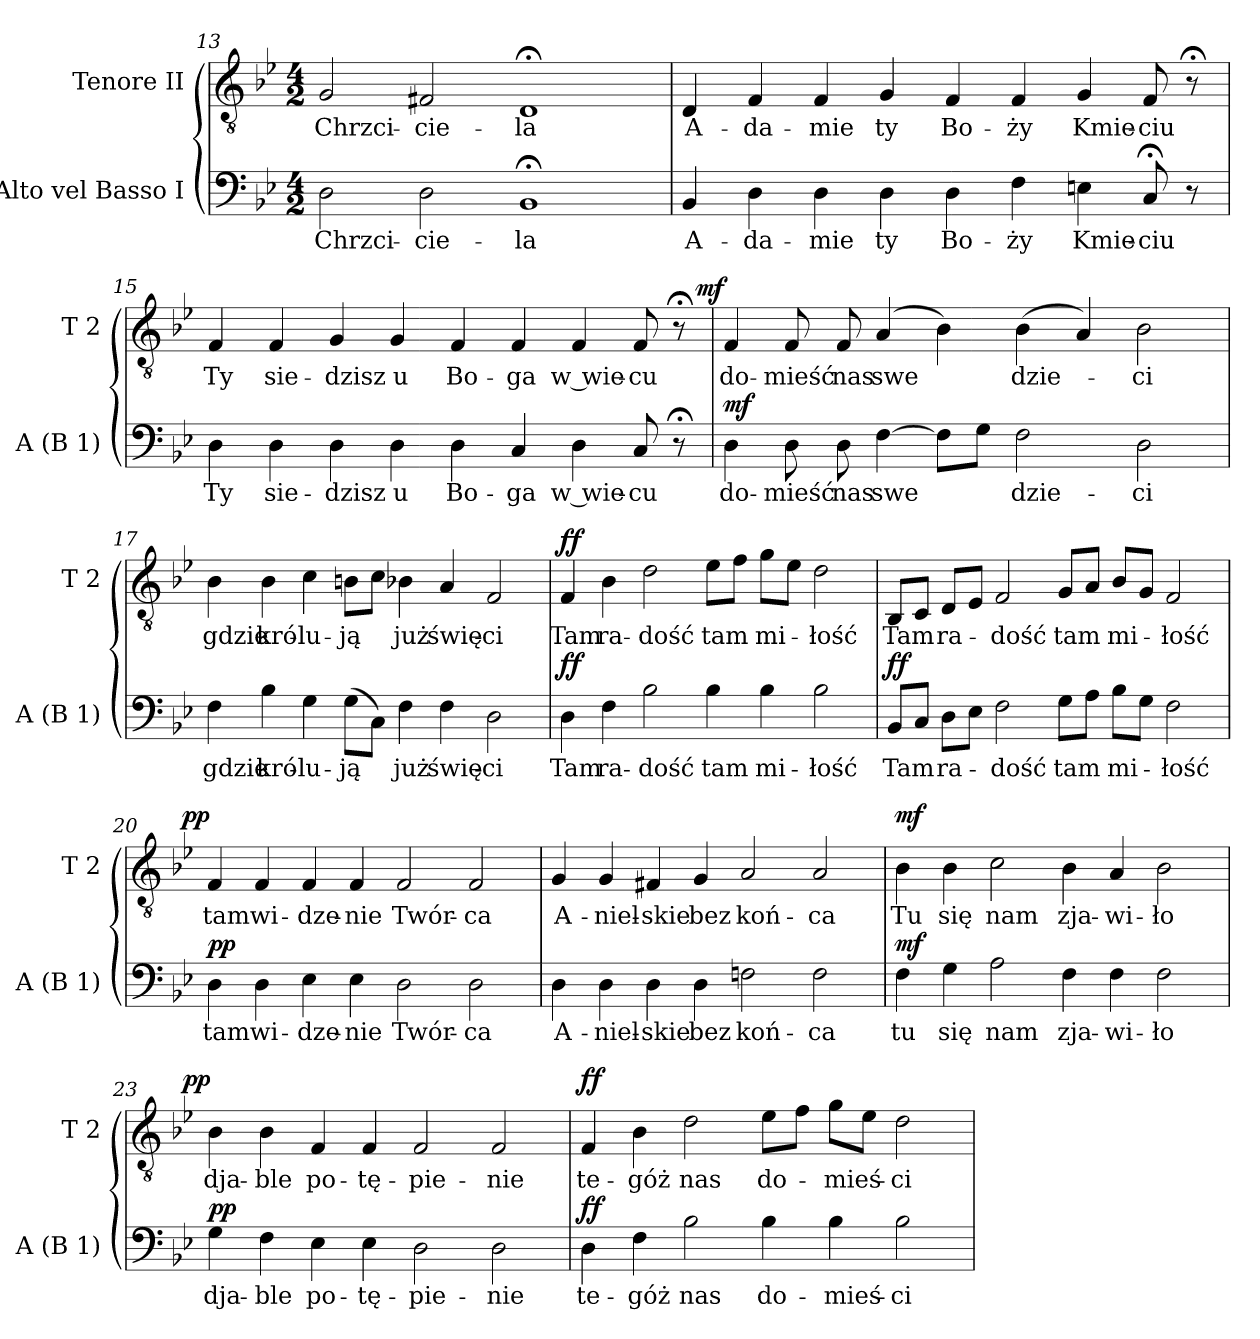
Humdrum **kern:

**kern	**text	**dynam	**kern	**text	**dynam
*part2	*part2	*part2	*part1	*part1	*part1
*staff2	*staff2	*staff2	*staff1	*staff1	*staff1
*I"Alto vel Basso I	*	*	*I"Tenore II	*	*
*I'A (B 1)	*	*	*I'T 2	*	*
*clefF4	*	*	*clefGv2	*	*
*k[b-e-]	*	*	*k[b-e-]	*	*
*M4/2	*	*	*M4/2	*	*
=13	=13	=13	=13	=13	=13
2D\	Chrzci-	.	2G/	Chrzci-	.
2D\	-cie-	.	2F#X/	-cie-	.
1BB-;<	-la	.	1D;<	-la	.
=14	=14	=14	=14	=14	=14
4BB-/	A-	.	4D/	A-	.
4D\	-da-	.	4F/	-da-	.
4D\	-mie	.	4F/	-mie	.
4D\	ty	.	4G/	ty	.
4D\	Bo-	.	4F/	Bo-	.
4F\	-ży	.	4F/	-ży	.
4En\	Kmie-	.	4G/	Kmie-	.
8C;</	-ciu	.	8F/	-ciu	.
8r	.	.	8r;<	.	.
=15	=15	=15	=15	=15	=15
4D\	Ty	.	4F/	Ty	.
4D\	sie-	.	4F/	sie-	.
4D\	-dzisz	.	4G/	-dzisz	.
4D\	u	.	4G/	u	.
4D\	Bo-	.	4F/	Bo-	.
4C/	-ga	.	4F/	-ga	.
4D\	w wie-	.	4F/	w wie-	.
8C/	-cu	.	8F/	-cu	.
8r;<	.	.	8r;<	.	.
=16	=16	=16	=16	=16	=16
!	!	!LO:DY:a	!	!	!LO:DY:a:rj
4D\	do-	mf	4F/	do-	mf
8D\	-mieść	.	8F/	-mieść	.
8D\	nas	.	8F/	nas	.
[4F\	swe	.	(>4A/	swe	.
8F\L]	.	.	4B-\)	.	.
8G\J	.	.	.	.	.
2F\	dzie-	.	(>4B-\	dzie-	.
.	.	.	4A/)	.	.
2D\	-ci	.	2B-\	-ci	.
=17	=17	=17	=17	=17	=17
4F\	gdzie	.	4B-\	gdzie	.
4B-\	kró-	.	4B-\	kró-	.
4G\	-lu-	.	4c\	-lu-	.
(>8G\L	-ją	.	8Bn\L	-ją	.
8C\J)	.	.	8c\J	.	.
4F\	już	.	4B-X\	już	.
4F\	świę-	.	4A/	świę-	.
2D\	-ci	.	2F/	-ci	.
=18	=18	=18	=18	=18	=18
!	!	!LO:DY:a	!	!	!LO:DY:a
4D\	Tam	ff	4F/	Tam	ff
4F\	ra-	.	4B-\	ra-	.
2B-\	-dość	.	2d\	-dość	.
4B-\	tam	.	8e-\L	tam	.
.	.	.	8f\J	.	.
4B-\	mi-	.	8g\L	mi-	.
.	.	.	8e-\J	.	.
2B-\	-łość	.	2d\	-łość	.
=19	=19	=19	=19	=19	=19
!	!	!LO:DY:a	!	!	!
8BB-/L	Tam	ff	8BB-/L	Tam	.
8C/J	.	.	8C/J	.	.
8D\L	ra-	.	8D/L	ra-	.
8E-\J	.	.	8E-/J	.	.
2F\	-dość	.	2F/	-dość	.
8G\L	tam	.	8G/L	tam	.
8A\J	.	.	8A/J	.	.
8B-\L	mi-	.	8B-/L	mi-	.
8G\J	.	.	8G/J	.	.
2F\	-łość	.	2F/	-łość	.
=20	=20	=20	=20	=20	=20
!	!	!LO:DY:a	!	!	!LO:DY:a:rj
4D\	tam	pp	4F/	tam	pp
4D\	wi-	.	4F/	wi-	.
4E-\	-dze-	.	4F/	-dze-	.
4E-\	-nie	.	4F/	-nie	.
2D\	Twór-	.	2F/	Twór-	.
2D\	-ca	.	2F/	-ca	.
=21	=21	=21	=21	=21	=21
4D\	A-	.	4G/	A-	.
4D\	-niel-	.	4G/	-niel-	.
4D\	-skie	.	4F#X/	-skie	.
4D\	bez	.	4G/	bez	.
2Fn\	koń-	.	2A/	koń-	.
2F\	-ca	.	2A/	-ca	.
=22	=22	=22	=22	=22	=22
!	!	!LO:DY:a	!	!	!LO:DY:a
4F\	tu	mf	4B-\	Tu	mf
4G\	się	.	4B-\	się	.
2A\	nam	.	2c\	nam	.
4F\	zja-	.	4B-\	zja-	.
4F\	-wi-	.	4A/	-wi-	.
2F\	-ło	.	2B-\	-ło	.
=23	=23	=23	=23	=23	=23
!	!	!LO:DY:a	!	!	!LO:DY:a:rj
4G\	dja-	pp	4B-\	dja-	pp
4F\	-ble	.	4B-\	-ble	.
4E-\	po-	.	4F/	po-	.
4E-\	-tę-	.	4F/	-tę-	.
2D\	-pie-	.	2F/	-pie-	.
2D\	-nie	.	2F/	-nie	.
=24	=24	=24	=24	=24	=24
!	!	!LO:DY:a	!	!	!LO:DY:a
4D\	te-	ff	4F/	te-	ff
4F\	-góż	.	4B-\	-góż	.
2B-\	nas	.	2d\	nas	.
4B-\	do-	.	8e-\L	do-	.
.	.	.	8f\J	.	.
4B-\	-mieś-	.	8g\L	-mieś-	.
.	.	.	8e-\J	.	.
2B-\	-ci	.	2d\	-ci	.
=	=	=	=	=	=
*-	*-	*-	*-	*-	*-
